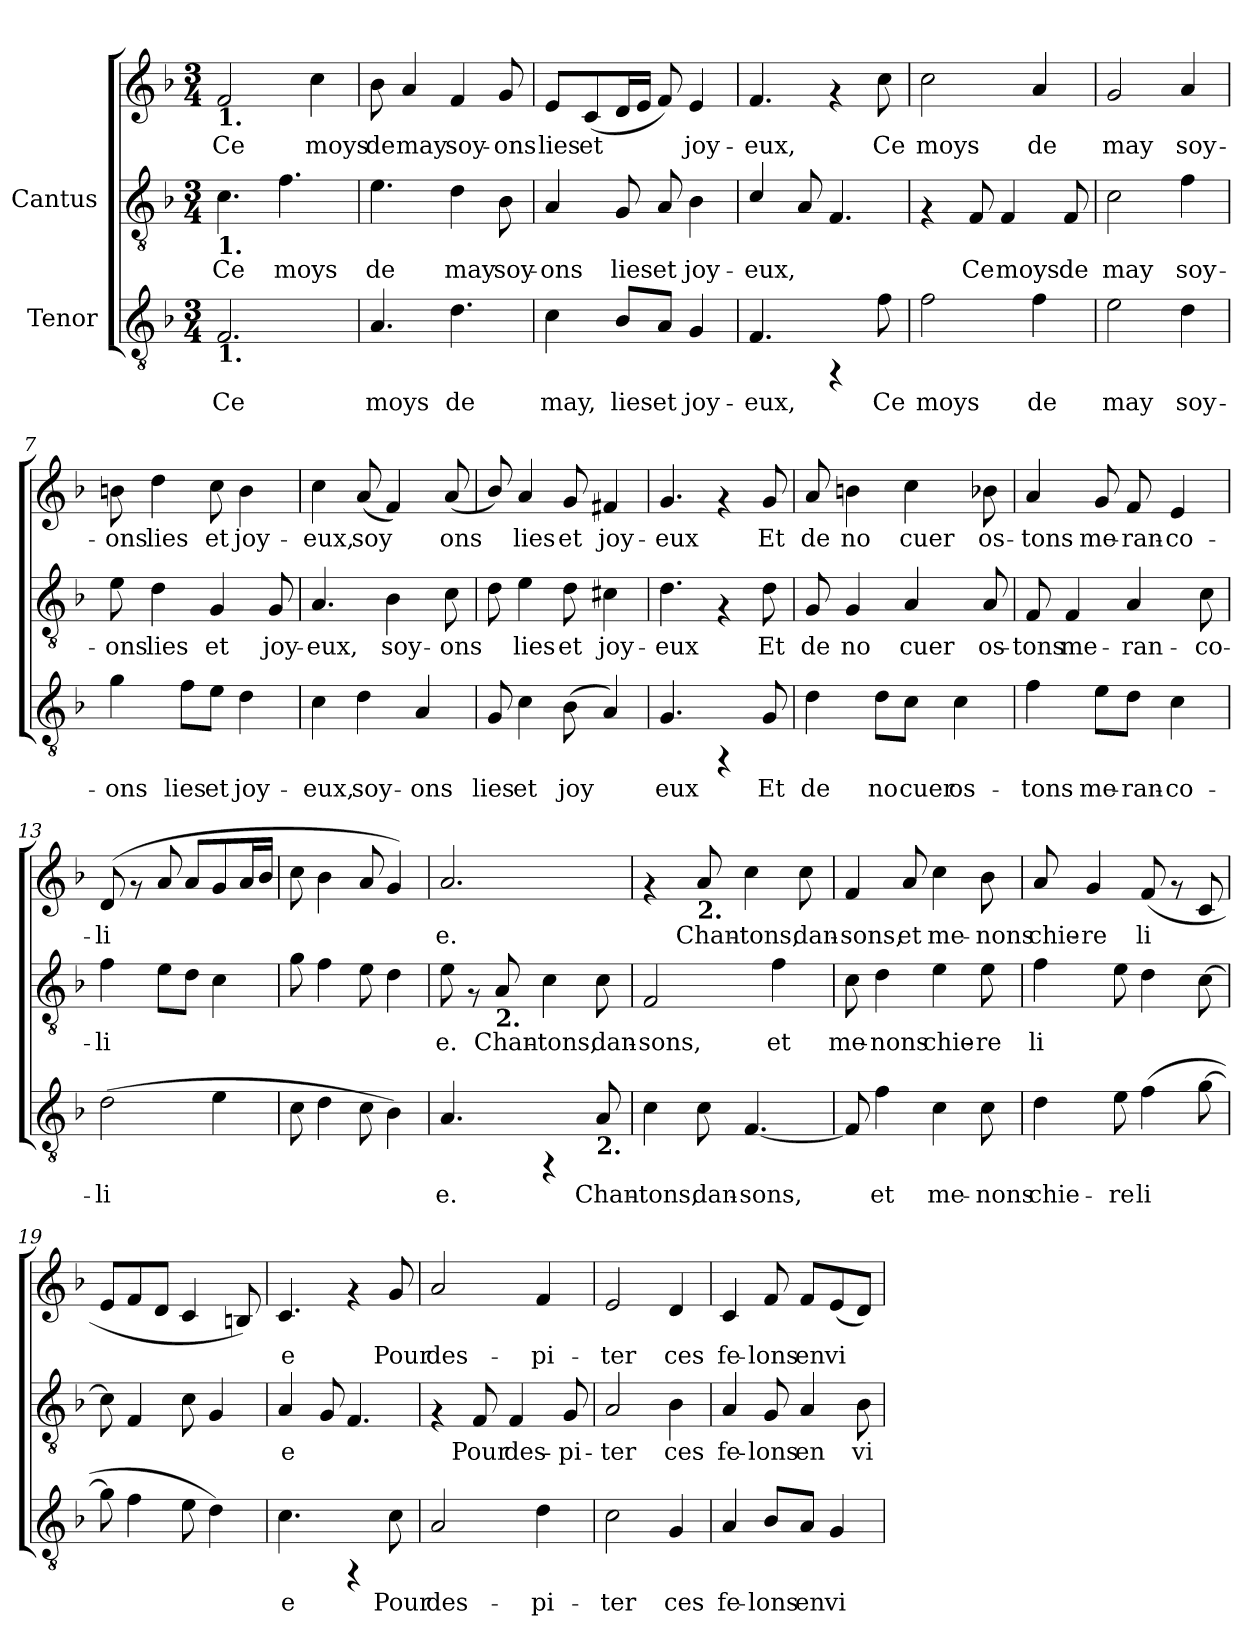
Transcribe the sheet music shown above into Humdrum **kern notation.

**kern	**text	**kern	**text	**kern	**text
*part2	*part2	*part1	*part1	*part1	*part1
*staff3	*staff3	*staff2	*staff2	*staff1	*staff1
*I"Tenor	*	*I"Cantus	*	*	*
!!LO:PB:g=z
*stria5	*	*stria5	*	*stria5	*
*clefGv2	*	*clefGv2	*	*clefG2	*
*k[b-]	*	*k[b-]	*	*k[b-]	*
*F:	*	*F:	*	*F:	*
*M3/4	*	*M3/4	*	*M3/4	*
*MM132	*	*MM132	*	*MM132	*
=1	=1	=1	=1	=1	=1
!	!	!	!	!LO:TX:b:B:t=1.	!
!	!	!LO:TX:b:B:t=1.	!	!	!
!LO:TX:b:B:t=1.	!	!	!	!	!
!	!LO:LY:b:cj	!	!LO:LY:b:cj	!	!LO:LY:b:cj
2.F/	Ce	4.c\	Ce	2f/	Ce
!	!	!	!LO:LY:b:cj	!	!
.	.	4.f\	moys	.	.
!	!	!	!	!	!LO:LY:b:cj
.	.	.	.	4cc\	moys
=2	=2	=2	=2	=2	=2
!	!LO:LY:b:cj	!	!LO:LY:b:cj	!	!LO:LY:b:cj
4.A/	moys	4.e\	de	8b-\	de
!	!	!	!	!	!LO:LY:b:cj
.	.	.	.	4a/	may
!	!LO:LY:b:cj	!	!LO:LY:b:cj	!	!LO:LY:b:cj
4.d\	de	4d\	may	4f/	soy-
!	!	!	!LO:LY:b:cj	!	!LO:LY:b:cj
.	.	8B-\	soy-	8g/	-ons
=3	=3	=3	=3	=3	=3
!	!LO:LY:b:cj	!	!LO:LY:b:cj	!	!LO:LY:b:cj
4c\	may,	4A/	-ons	8e/L	-lies
!	!	!	!	!	!LO:LY:b:cj
.	.	.	.	(<8c/	et
!	!LO:LY:b:cj	!	!LO:LY:b:cj	!	!LO:LY:b:cj
8B-/L	lies	8G/	lies	16d/	.
!	!	!	!	!	!LO:LY:b:cj
.	.	.	.	16e/J	.
!	!LO:LY:b:cj	!	!LO:LY:b:cj	!	!LO:LY:b:cj
8A/J	et	8A/	et	8f/)	.
!	!LO:LY:b:cj	!	!LO:LY:b:cj	!	!LO:LY:b:cj
4G/	joy-	4B-\	joy-	4e/	joy-
=4	=4	=4	=4	=4	=4
!	!LO:LY:b:cj	!	!LO:LY:b:cj	!	!LO:LY:b:cj
4.F/	-eux,	4c/	eux,	4.f/	-eux,
!	!	!	!LO:LY:b:cj	!	!
.	.	8A/	.	.	.
!	!	!	!LO:LY:b:cj	!	!
4rFF	.	4.F/	.	4rf	.
!	!LO:LY:b:cj	!	!	!	!LO:LY:b:cj
8f\	Ce	.	.	8cc\	Ce
=5	=5	=5	=5	=5	=5
!	!LO:LY:b:cj	!	!	!	!LO:LY:b:cj
2f\	moys	4rF	.	2cc\	moys
!	!	!	!LO:LY:b:cj	!	!
.	.	8F/	Ce	.	.
!	!	!	!LO:LY:b:cj	!	!
.	.	4F/	moys	.	.
!	!LO:LY:b:cj	!	!	!	!LO:LY:b:cj
4f\	de	.	.	4a/	de
!	!	!	!LO:LY:b:cj	!	!
.	.	8F/	de	.	.
!!LO:LB:g=z
=6	=6	=6	=6	=6	=6
!	!LO:LY:b:cj	!	!LO:LY:b:cj	!	!LO:LY:b:cj
2e\	may	2c\	-may	2g/	may
!	!LO:LY:b:cj	!	!LO:LY:b:cj	!	!LO:LY:b:cj
4d\	soy-	4f\	soy-	4a/	soy-
=7	=7	=7	=7	=7	=7
!	!LO:LY:b:cj	!	!LO:LY:b:cj	!	!LO:LY:b:cj
4g\	-ons	8e\	-ons	8bn\	-ons
!	!	!	!LO:LY:b:cj	!	!LO:LY:b:cj
.	.	4d\	lies	4dd\	lies
!	!LO:LY:b:cj	!	!	!	!
8f\L	lies	.	.	.	.
!	!LO:LY:b:cj	!	!LO:LY:b:cj	!	!LO:LY:b:cj
8e\J	et	4G/	et	8cc\	et
!	!LO:LY:b:cj	!	!	!	!LO:LY:b:cj
4d\	joy-	.	.	4b\	joy-
!	!	!	!LO:LY:b:cj	!	!
.	.	8G/	joy-	.	.
=8	=8	=8	=8	=8	=8
!	!LO:LY:b:cj	!	!LO:LY:b:cj	!	!LO:LY:b:cj
4c\	-eux,	4.A/	eux,	4cc\	-eux,
!	!LO:LY:b:cj	!	!	!	!LO:LY:b:cj
4d\	soy-	.	.	(<8a/	soy-
!	!	!	!LO:LY:b:cj	!	!LO:LY:b:cj
.	.	4B-\	soy-	4f/)	-
!	!LO:LY:b:cj	!	!	!	!
4A/	-ons	.	.	.	.
!	!	!	!LO:LY:b:cj	!	!LO:LY:b:cj
.	.	8c\	-ons	(<8a/	ons
=9	=9	=9	=9	=9	=9
!	!LO:LY:b:cj	!	!LO:LY:b:cj	!	!LO:LY:b:cj
8G/	lies	8d\	-	8b-/)	.
!	!LO:LY:b:cj	!	!LO:LY:b:cj	!	!LO:LY:b:cj
4c\	et	4e\	lies	4a/	lies
!	!LO:LY:b:cj	!	!LO:LY:b:cj	!	!LO:LY:b:cj
(>8B-\	joy-	8d\	et	8g/	et
!	!LO:LY:b:cj	!	!LO:LY:b:cj	!	!LO:LY:b:cj
4A/)	--	4c#X\	joy-	4f#X/	joy-
=10	=10	=10	=10	=10	=10
!	!LO:LY:b:cj	!	!LO:LY:b:cj	!	!LO:LY:b:cj
4.G/	-eux	4.d\	eux	4.g/	-eux
4rFF	.	4rF	.	4rf	.
!	!LO:LY:b:cj	!	!LO:LY:b:cj	!	!LO:LY:b:cj
8G/	Et	8d\	Et	8g/	Et
!!LO:LB:g=z
=11	=11	=11	=11	=11	=11
!	!LO:LY:b:cj	!	!LO:LY:b:cj	!	!LO:LY:b:cj
4d\	de	8G/	-de	8a/	de
!	!	!	!LO:LY:b:cj	!	!LO:LY:b:cj
.	.	4G/	no	4bn\	no
!	!LO:LY:b:cj	!	!	!	!
8d\L	no	.	.	.	.
!	!LO:LY:b:cj	!	!LO:LY:b:cj	!	!LO:LY:b:cj
8c\J	cuer	4A/	cuer	4cc\	cuer
!	!LO:LY:b:cj	!	!	!	!
4c\	os-	.	.	.	.
!	!	!	!LO:LY:b:cj	!	!LO:LY:b:cj
.	.	8A/	os-	8b-X\	os-
!!LO:LB:g=z
=12	=12	=12	=12	=12	=12
!	!LO:LY:b:cj	!	!LO:LY:b:cj	!	!LO:LY:b:cj
4f\	-tons	8F/	-tons	4a/	-tons
!	!	!	!LO:LY:b:cj	!	!
.	.	4F/	me-	.	.
!	!LO:LY:b:cj	!	!	!	!LO:LY:b:cj
8e\L	me-	.	.	8g/	me-
!	!LO:LY:b:cj	!	!LO:LY:b:cj	!	!LO:LY:b:cj
8d\J	-ran-	4A/	-ran-	8f/	-ran-
!	!LO:LY:b:cj	!	!	!	!LO:LY:b:cj
4c\	-co-	.	.	4e/	-co-
!	!	!	!LO:LY:b:cj	!	!
.	.	8c\	-co-	.	.
=13	=13	=13	=13	=13	=13
!	!LO:LY:b:cj	!	!LO:LY:b:cj	!	!LO:LY:b:cj
(>2d\	-li-	4f\	-li-	(<8d/	-li-
.	.	.	.	8rf	.
!	!	!	!LO:LY:b:cj	!	!LO:LY:b:cj
.	.	8e\L	--	8a/	--
!	!	!	!LO:LY:b:cj	!	!LO:LY:b:cj
.	.	8d\J	--	8a/L	--
!	!LO:LY:b:cj	!	!LO:LY:b:cj	!	!LO:LY:b:cj
4e\	--	4c\	--	8g/	--
!	!	!	!	!	!LO:LY:b:cj
.	.	.	.	16a/	--
!	!	!	!	!	!LO:LY:b:cj
.	.	.	.	16b-/J	--
=14	=14	=14	=14	=14	=14
8c\	.	8g\	.	8cc\	.
4d\	.	4f\	.	4b-\	.
8c\	.	8e\	.	8a/	.
4B-\)	.	4d\	.	4g/)	.
=15	=15	=15	=15	=15	=15
!	!LO:LY:b:cj	!	!LO:LY:b:cj	!	!LO:LY:b:cj
4.A/	-e.	8e\	e.	2.a/	-e.
.	.	8rF	.	.	.
!	!	!LO:TX:b:B:t=2.	!	!	!
!	!	!	!LO:LY:b:cj	!	!
.	.	8A/	Chan-	.	.
!	!	!	!LO:LY:b:cj	!	!
4rFF	.	4c\	-tons,	.	.
!LO:TX:b:B:t=2.	!	!	!	!	!
!	!LO:LY:b:cj	!	!LO:LY:b:cj	!	!
8A/	Chan-	8c\	dan-	.	.
=16	=16	=16	=16	=16	=16
!	!LO:LY:b:cj	!	!LO:LY:b:cj	!	!
4c\	-tons,	2F/	-sons,	4rf	.
!	!	!	!	!LO:TX:b:B:t=2.	!
!	!LO:LY:b:cj	!	!	!	!LO:LY:b:cj
8c\	dan-	.	.	8a/	-Chan-
!	!LO:LY:b:cj	!	!	!	!LO:LY:b:cj
[<4.F/	-sons,	.	.	4cc\	-tons,
!	!	!	!LO:LY:b:cj	!	!
.	.	4f\	et	.	.
!	!	!	!	!	!LO:LY:b:cj
.	.	.	.	8cc\	dan-
!!LO:PB:g=z
=17	=17	=17	=17	=17	=17
!	!LO:LY:b:cj	!	!LO:LY:b:cj	!	!LO:LY:b:cj
8F/]	.	8c\	me-	4f/	sons,
!	!LO:LY:b:cj	!	!LO:LY:b:cj	!	!
4f\	et	4d\	-nons	.	.
!	!	!	!	!	!LO:LY:b:cj
.	.	.	.	8a/	et
!	!LO:LY:b:cj	!	!LO:LY:b:cj	!	!LO:LY:b:cj
4c\	me-	4e\	chie-	4cc\	me-
!	!LO:LY:b:cj	!	!LO:LY:b:cj	!	!LO:LY:b:cj
8c\	-nons	8e\	-re	8b-\	-nons
=18	=18	=18	=18	=18	=18
!	!LO:LY:b:cj	!	!LO:LY:b:cj	!	!LO:LY:b:cj
4d\	chie-	4f\	-li-	8a/	chie-
!	!	!	!	!	!LO:LY:b:cj
.	.	.	.	4g/	-re
!	!LO:LY:b:cj	!	!LO:LY:b:cj	!	!
8e\	-re	8e\	--	.	.
!	!LO:LY:b:cj	!	!LO:LY:b:cj	!	!LO:LY:b:cj
(>4f\	li-	4d\	--	(<8f/	li-
.	.	.	.	8rf	.
!	!LO:LY:b:cj	!	!LO:LY:b:cj	!	!LO:LY:b:cj
[>8g\	--	[>8c\	--	8c/	--
=19	=19	=19	=19	=19	=19
8g\]	.	8c\]	.	8e/L	.
4f\	.	4F/	.	8f/	.
.	.	.	.	8d/J	.
8e\	.	8c\	.	4c/	.
4d\)	.	4G/	.	.	.
.	.	.	.	8Bn/)	.
=20	=20	=20	=20	=20	=20
!	!LO:LY:b:cj	!	!LO:LY:b:cj	!	!LO:LY:b:cj
4.c\	-e	4A/	e	4.c/	-e
!	!	!	!LO:LY:b:cj	!	!
.	.	8G/	.	.	.
!	!	!	!LO:LY:b:cj	!	!
4rFF	.	4.F/	.	4rf	.
!	!LO:LY:b:cj	!	!	!	!LO:LY:b:cj
8c\	Pour	.	.	8g/	Pour
=21	=21	=21	=21	=21	=21
!	!LO:LY:b:cj	!	!	!	!LO:LY:b:cj
2A/	des-	4rF	.	2a/	des-
!	!	!	!LO:LY:b:cj	!	!
.	.	8F/	-Pour	.	.
!	!	!	!LO:LY:b:cj	!	!
.	.	4F/	des-	.	.
!	!LO:LY:b:cj	!	!	!	!LO:LY:b:cj
4d\	-pi-	.	.	4f/	-pi-
!	!	!	!LO:LY:b:cj	!	!
.	.	8G/	-pi-	.	.
=22	=22	=22	=22	=22	=22
!	!LO:LY:b:cj	!	!LO:LY:b:cj	!	!LO:LY:b:cj
2c\	-ter	2A/	ter	2e/	-ter
!	!LO:LY:b:cj	!	!LO:LY:b:cj	!	!LO:LY:b:cj
4G/	ces	4B-\	ces	4d/	ces
!!LO:LB:g=z
=23	=23	=23	=23	=23	=23
!	!LO:LY:b:cj	!	!LO:LY:b:cj	!	!LO:LY:b:cj
4A/	fe-	4A/	-fe-	4c/	fe-
!	!LO:LY:b:cj	!	!LO:LY:b:cj	!	!LO:LY:b:cj
8B-/L	-lons	8G/	-lons	8f/	-lons
!	!LO:LY:b:cj	!	!LO:LY:b:cj	!	!LO:LY:b:cj
8A/J	en	4A/	en	8f/L	en
!	!LO:LY:b:cj	!	!	!	!LO:LY:b:cj
4G/	vi-	.	.	(<8e/	vi-
!	!	!	!LO:LY:b:cj	!	!LO:LY:b:cj
.	.	8B-\	vi-	8d/J)	--
=	=	=	=	=	=
*-	*-	*-	*-	*-	*-
